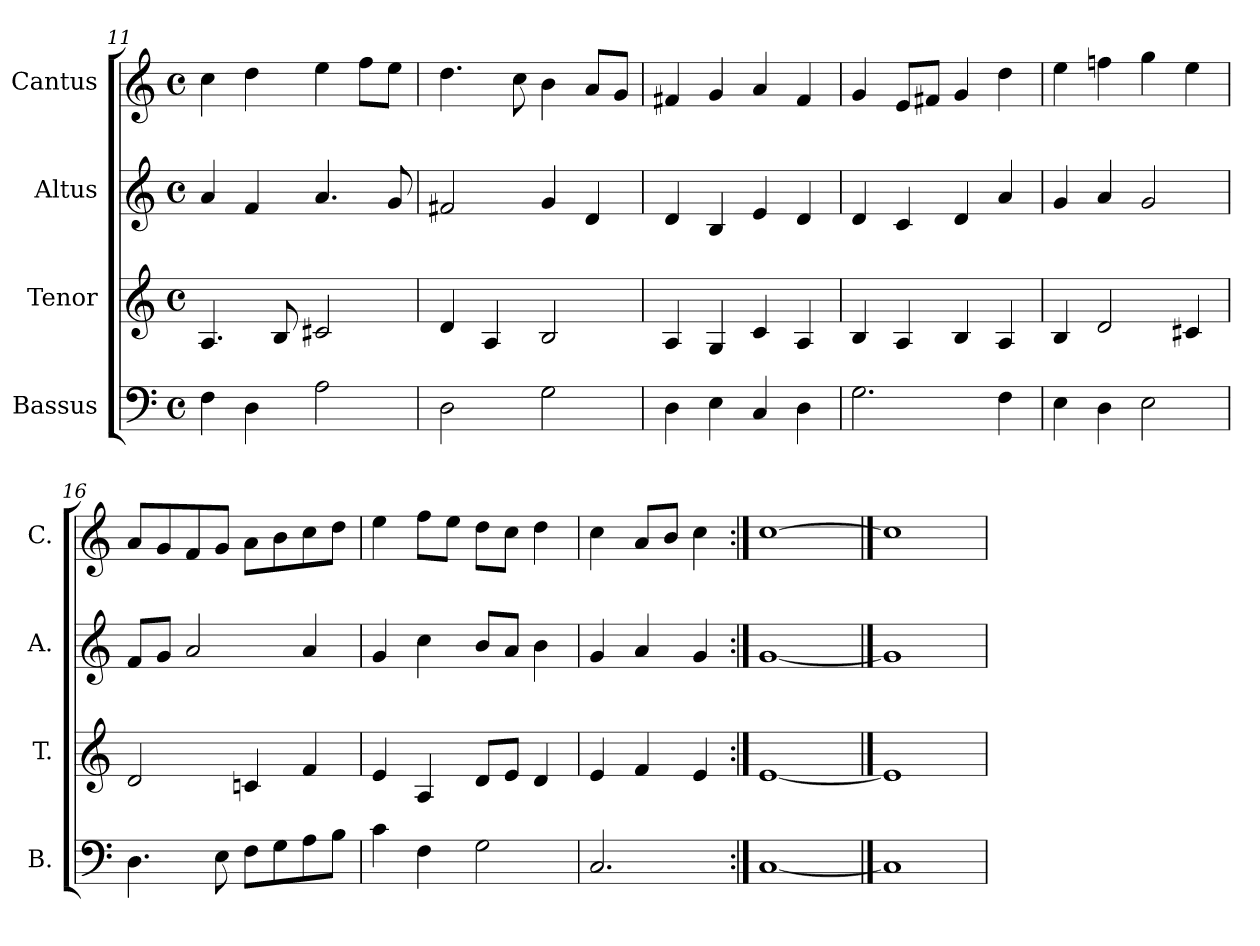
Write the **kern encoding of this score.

**kern	**kern	**kern	**kern
*part4	*part3	*part2	*part1
*staff4	*staff3	*staff2	*staff1
*I"Bassus	*I"Tenor	*I"Altus	*I"Cantus
*I'B.	*I'T.	*I'A.	*I'C.
*clefF4	*clefG2	*clefG2	*clefG2
*k[]	*k[]	*k[]	*k[]
*M4/4	*M4/4	*M4/4	*M4/4
*met(c)	*met(c)	*met(c)	*met(c)
=11	=11	=11	=11
4F\	4.A/	4a/	4cc\
4D\	.	4f/	4dd\
.	8B/	.	.
2A\	2c#X/	4.a/	4ee\
.	.	.	8ff\L
.	.	8g/	8ee\J
=12	=12	=12	=12
2D\	4d/	2f#X/	4.dd\
.	4A/	.	.
.	.	.	8cc\
2G\	2B/	4g/	4b\
.	.	4d/	8a/L
.	.	.	8g/J
=13	=13	=13	=13
4D\	4A/	4d/	4f#X/
4E\	4G/	4B/	4g/
4C/	4c/	4e/	4a/
4D\	4A/	4d/	4f#/
=14	=14	=14	=14
2.G\	4B/	4d/	4g/
.	4A/	4c/	8e/L
.	.	.	8f#X/J
.	4B/	4d/	4g/
4F\	4A/	4a/	4dd\
=15	=15	=15	=15
4E\	4B/	4g/	4ee\
4D\	2d/	4a/	4ffn\
2E\	.	2g/	4gg\
.	4c#X/	.	4ee\
=16	=16	=16	=16
4.D\	2d/	8f/L	8a/L
.	.	8g/J	8g/
.	.	2a/	8f/
8E\	.	.	8g/J
8F\L	4cn/	.	8a\L
8G\	.	.	8b\
8A\	4f/	4a/	8cc\
8B\J	.	.	8dd\J
=17	=17	=17	=17
4c\	4e/	4g/	4ee\
4F\	4A/	4cc\	8ff\L
.	.	.	8ee\J
2G\	8d/L	8b/L	8dd\L
.	8e/J	8a/J	8cc\J
.	4d/	4b\	4dd\
=18	=18	=18	=18
2.C/	4e/	4g/	4cc\
.	4f/	4a/	8a/L
.	.	.	8b/J
.	4e/	4g/	4cc\
=19:|!	=19:|!	=19:|!	=19:|!
[1C	[1e	[1g	[1cc
==20	==20	==20	==20
1C]	1e]	1g]	1cc]
=	=	=	=
*-	*-	*-	*-
